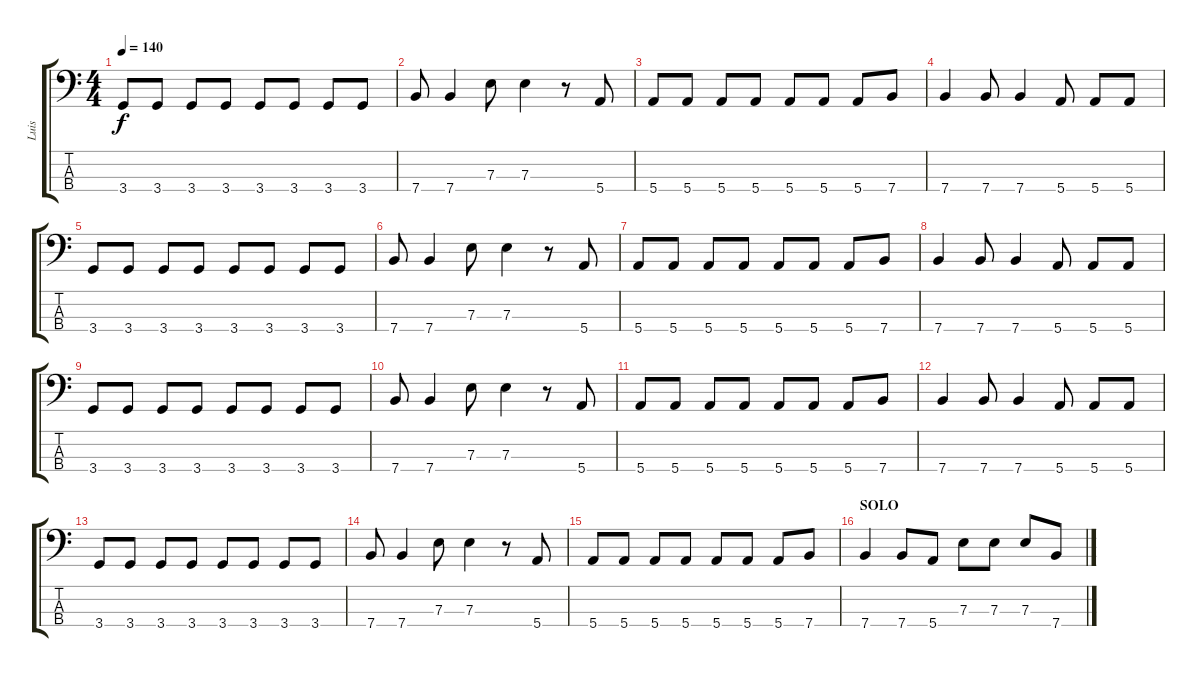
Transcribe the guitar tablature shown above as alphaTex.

\track ("Luis" "Luis") {instrument electricbasspick}
\staff {score tabs}
\tuning (G2 D2 A1 E1) {hide}
\ts (4 4)
\tempo 140
\clef f4
\ks c
3.4.8{dy f} 3.4.8 3.4.8 3.4.8 3.4.8 3.4.8 3.4.8 3.4.8 |
7.4.8 7.4.4 7.3.8 7.3.4 r.8 5.4.8 |
5.4.8 5.4.8 5.4.8 5.4.8 5.4.8 5.4.8 5.4.8 7.4.8 |
7.4.4 7.4.8 7.4.4 5.4.8 5.4.8 5.4.8 |
3.4.8 3.4.8 3.4.8 3.4.8 3.4.8 3.4.8 3.4.8 3.4.8 |
7.4.8 7.4.4 7.3.8 7.3.4 r.8 5.4.8 |
5.4.8 5.4.8 5.4.8 5.4.8 5.4.8 5.4.8 5.4.8 7.4.8 |
7.4.4 7.4.8 7.4.4 5.4.8 5.4.8 5.4.8 |
3.4.8 3.4.8 3.4.8 3.4.8 3.4.8 3.4.8 3.4.8 3.4.8 |
7.4.8 7.4.4 7.3.8 7.3.4 r.8 5.4.8 |
5.4.8 5.4.8 5.4.8 5.4.8 5.4.8 5.4.8 5.4.8 7.4.8 |
7.4.4 7.4.8 7.4.4 5.4.8 5.4.8 5.4.8 |
3.4.8 3.4.8 3.4.8 3.4.8 3.4.8 3.4.8 3.4.8 3.4.8 |
7.4.8 7.4.4 7.3.8 7.3.4 r.8 5.4.8 |
5.4.8 5.4.8 5.4.8 5.4.8 5.4.8 5.4.8 5.4.8 7.4.8 |
\section ("" "SOLO")
7.4.4 7.4.8 5.4.8 7.3.8 7.3.8 7.3.8 7.4.8
